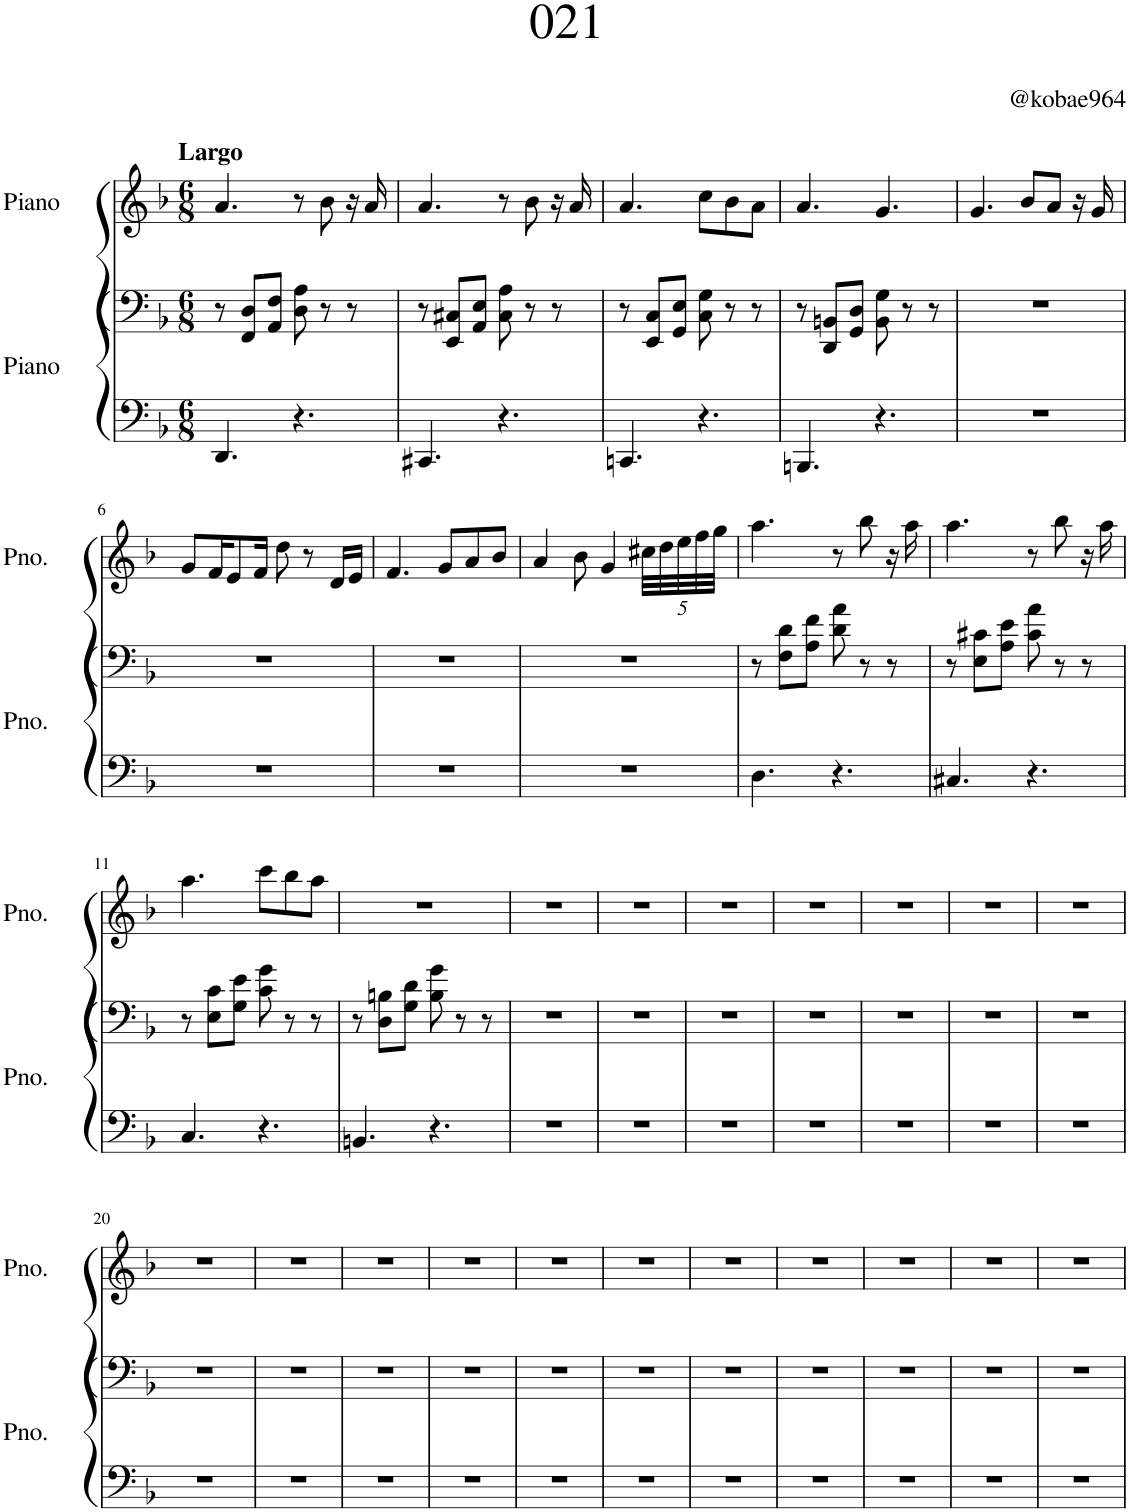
**kern	**kern	**kern
*part2	*part2	*part1
*staff3	*staff2	*staff1
*I"Piano	*	*I"Piano
*I'Pno.	*	*I'Pno.
*clefF4	*clefF4	*clefG2
*k[b-]	*k[b-]	*k[b-]
*M6/8	*M6/8	*M6/8
=1	=1	=1
!	!	!LO:TX:a:B:t=Largo
4.DD/	8r	4.a/
.	8FF/ 8D/L	.
.	8AA/ 8F/J	.
4.r	8D\ 8A\	8r
.	8r	8b-\
.	8r	16r
.	.	16a/
=2	=2	=2
4.CC#X/	8r	4.a/
.	8EE/ 8C#X/L	.
.	8AA/ 8E/J	.
4.r	8C#\ 8A\	8r
.	8r	8b-\
.	8r	16r
.	.	16a/
=3	=3	=3
4.CCn/	8r	4.a/
.	8EE/ 8C/L	.
.	8GG/ 8E/J	.
4.r	8C\ 8G\	8cc\L
.	8r	8b-\
.	8r	8a\J
=4	=4	=4
4.BBBn/	8r	4.a/
.	8DD/ 8BBn/L	.
.	8GG/ 8D/J	.
4.r	8BB\ 8G\	4.g/
.	8r	.
.	8r	.
=5	=5	=5
2.r	2.r	4.g/
.	.	8b-/L
.	.	8a/J
.	.	16r
.	.	16g/
!!LO:LB:g=z
=6	=6	=6
2.r	2.r	8g/L
.	.	16f/K
.	.	8e/
.	.	16f/Jk
.	.	8dd\
.	.	8r
.	.	16d/LL
.	.	16e/JJ
=7	=7	=7
2.r	2.r	4.f/
.	.	8g/L
.	.	8a/
.	.	8b-/J
=8	=8	=8
2.r	2.r	4a/
.	.	8b-\
.	.	4g/
*	*	*Xbrackettup
.	.	40cc#X\LLL
.	.	40dd\
.	.	40ee\
.	.	40ff\
.	.	40gg\JJJ
=9	=9	=9
4.D\	8r	4.aa\
.	8F\ 8d\L	.
.	8A\ 8f\J	.
4.r	8d\ 8a\	8r
.	8r	8bb-\
.	8r	16r
.	.	16aa\
=10	=10	=10
4.C#X/	8r	4.aa\
.	8E\ 8c#X\L	.
.	8A\ 8e\J	.
4.r	8c#\ 8a\	8r
.	8r	8bb-\
.	8r	16r
.	.	16aa\
!!LO:LB:g=z
=11	=11	=11
4.C/	8r	4.aa\
.	8E\ 8c\L	.
.	8G\ 8e\J	.
4.r	8c\ 8g\	8ccc\L
.	8r	8bb-\
.	8r	8aa\J
=12	=12	=12
4.BBn/	8r	2.r
.	8D\ 8Bn\L	.
.	8G\ 8d\J	.
4.r	8B\ 8g\	.
.	8r	.
.	8r	.
=13	=13	=13
2.r	2.r	2.r
=14	=14	=14
2.r	2.r	2.r
=15	=15	=15
2.r	2.r	2.r
=16	=16	=16
2.r	2.r	2.r
=17	=17	=17
2.r	2.r	2.r
=18	=18	=18
2.r	2.r	2.r
=19	=19	=19
2.r	2.r	2.r
!!LO:LB:g=z
=20	=20	=20
2.r	2.r	2.r
=21	=21	=21
2.r	2.r	2.r
=22	=22	=22
2.r	2.r	2.r
=23	=23	=23
2.r	2.r	2.r
=24	=24	=24
2.r	2.r	2.r
=25	=25	=25
2.r	2.r	2.r
=26	=26	=26
2.r	2.r	2.r
=27	=27	=27
2.r	2.r	2.r
=28	=28	=28
2.r	2.r	2.r
=29	=29	=29
2.r	2.r	2.r
=30	=30	=30
2.r	2.r	2.r
=	=	=
*-	*-	*-
